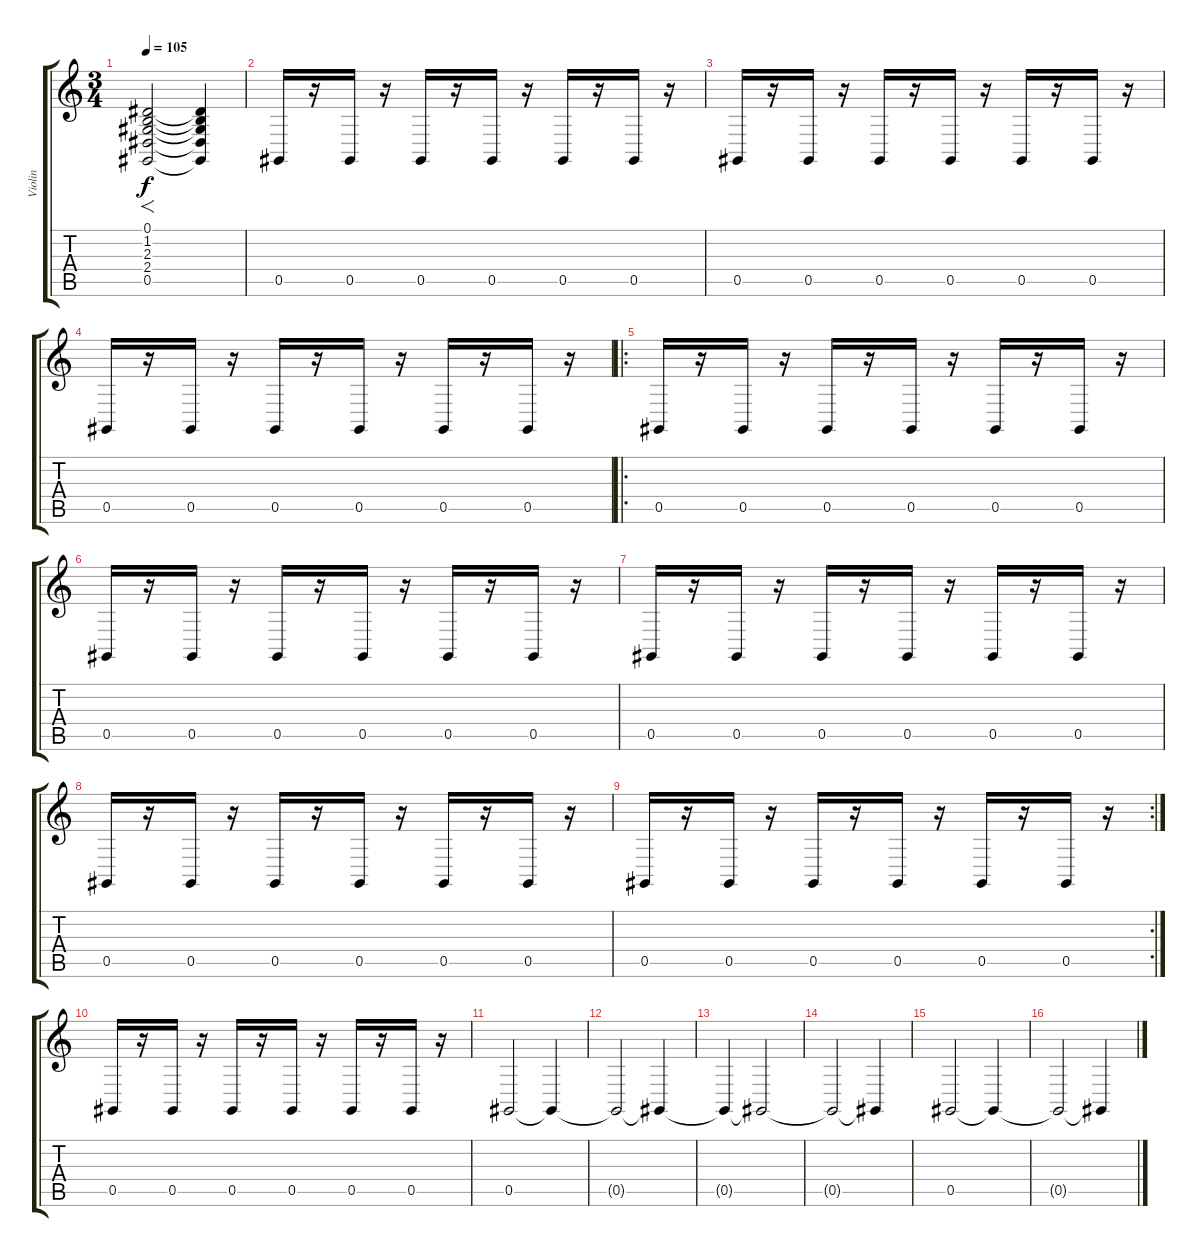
\track ("Violin" "Violin") {instrument violin}
\staff {score tabs}
\tuning (Eb4 Bb3 Gb3 Db3 Ab2 Eb2) {hide}
\ts (3 4)
\tempo 105
\clef g2
\ks c
(0.1 1.2 2.3 2.4 0.5).2{f dy f instrument violin} (0.1{t} 1.2{t} 2.3{t} 2.4{t} 0.5{t}).4 |
0.5.16 r.16 0.5.16 r.16 0.5.16 r.16 0.5.16 r.16 0.5.16 r.16 0.5.16 r.16 |
0.5.16 r.16 0.5.16 r.16 0.5.16 r.16 0.5.16 r.16 0.5.16 r.16 0.5.16 r.16 |
0.5.16 r.16 0.5.16 r.16 0.5.16 r.16 0.5.16 r.16 0.5.16 r.16 0.5.16 r.16 |
\ro
0.5.16 r.16 0.5.16 r.16 0.5.16 r.16 0.5.16 r.16 0.5.16 r.16 0.5.16 r.16 |
0.5.16 r.16 0.5.16 r.16 0.5.16 r.16 0.5.16 r.16 0.5.16 r.16 0.5.16 r.16 |
0.5.16 r.16 0.5.16 r.16 0.5.16 r.16 0.5.16 r.16 0.5.16 r.16 0.5.16 r.16 |
0.5.16 r.16 0.5.16 r.16 0.5.16 r.16 0.5.16 r.16 0.5.16 r.16 0.5.16 r.16 |
\rc 2
0.5.16 r.16 0.5.16 r.16 0.5.16 r.16 0.5.16 r.16 0.5.16 r.16 0.5.16 r.16 |
0.5.16 r.16 0.5.16 r.16 0.5.16 r.16 0.5.16 r.16 0.5.16 r.16 0.5.16 r.16 |
0.5.2 0.5{t}.4 |
0.5{t}.2 0.5{t}.4 |
0.5{t}.4 0.5{t}.2 |
0.5{t}.2 0.5{t}.4 |
0.5.2 0.5{t}.4 |
0.5{t}.2 0.5{t}.4
